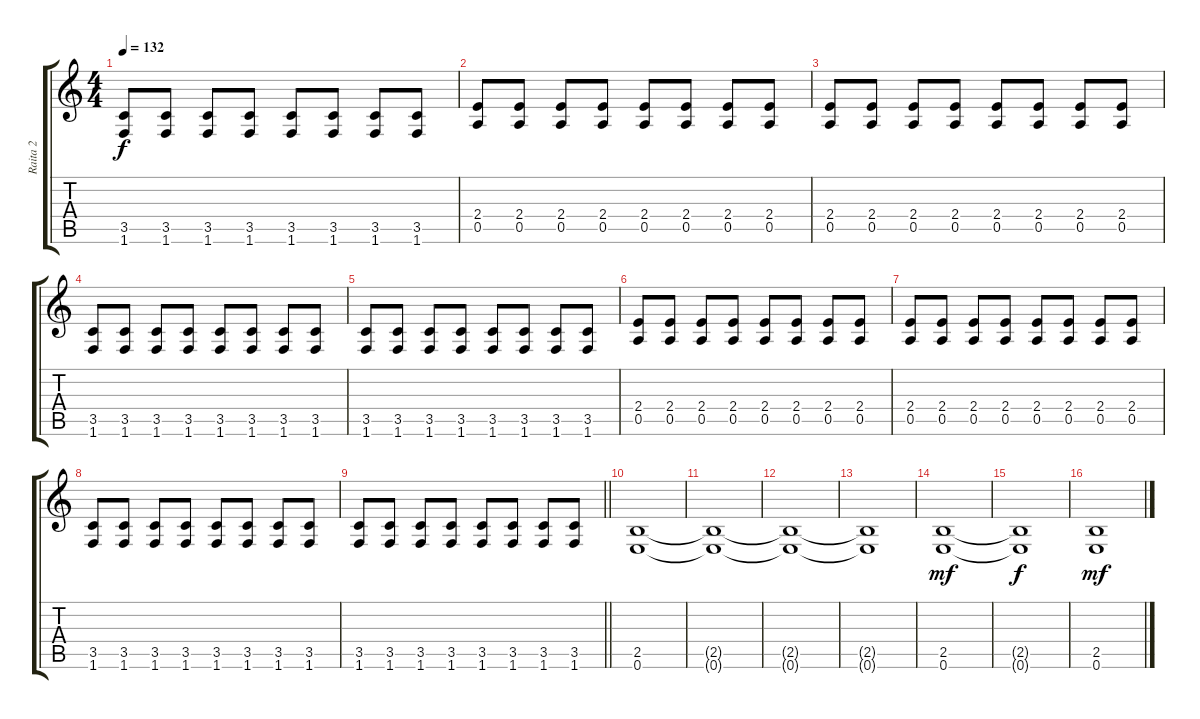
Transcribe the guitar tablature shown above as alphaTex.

\track ("Raita 2" "Raita 2") {instrument distortionguitar}
\staff {score tabs}
\tuning (E4 B3 G3 D3 A2 E2) {hide}
\ts (4 4)
\tempo 132
\clef g2
\ks c
(3.5 1.6).8{dy f} (3.5 1.6).8 (3.5 1.6).8 (3.5 1.6).8 (3.5 1.6).8 (3.5 1.6).8 (3.5 1.6).8 (3.5 1.6).8 |
(2.4 0.5).8 (2.4 0.5).8 (2.4 0.5).8 (2.4 0.5).8 (2.4 0.5).8 (2.4 0.5).8 (2.4 0.5).8 (2.4 0.5).8 |
(2.4 0.5).8 (2.4 0.5).8 (2.4 0.5).8 (2.4 0.5).8 (2.4 0.5).8 (2.4 0.5).8 (2.4 0.5).8 (2.4 0.5).8 |
(3.5 1.6).8 (3.5 1.6).8 (3.5 1.6).8 (3.5 1.6).8 (3.5 1.6).8 (3.5 1.6).8 (3.5 1.6).8 (3.5 1.6).8 |
(3.5 1.6).8 (3.5 1.6).8 (3.5 1.6).8 (3.5 1.6).8 (3.5 1.6).8 (3.5 1.6).8 (3.5 1.6).8 (3.5 1.6).8 |
(2.4 0.5).8 (2.4 0.5).8 (2.4 0.5).8 (2.4 0.5).8 (2.4 0.5).8 (2.4 0.5).8 (2.4 0.5).8 (2.4 0.5).8 |
(2.4 0.5).8 (2.4 0.5).8 (2.4 0.5).8 (2.4 0.5).8 (2.4 0.5).8 (2.4 0.5).8 (2.4 0.5).8 (2.4 0.5).8 |
(3.5 1.6).8 (3.5 1.6).8 (3.5 1.6).8 (3.5 1.6).8 (3.5 1.6).8 (3.5 1.6).8 (3.5 1.6).8 (3.5 1.6).8 |
\barLineRight lightlight
(3.5 1.6).8 (3.5 1.6).8 (3.5 1.6).8 (3.5 1.6).8 (3.5 1.6).8 (3.5 1.6).8 (3.5 1.6).8 (3.5 1.6).8 |
\section ("" "")
(2.5 0.6).1 |
(2.5{t} 0.6{t}).1 |
(2.5{t} 0.6{t}).1 |
(2.5{t} 0.6{t}).1 |
(2.5 0.6).1{dy mf} |
(2.5{t} 0.6{t}).1{dy f} |
(2.5 0.6).1{dy mf}
